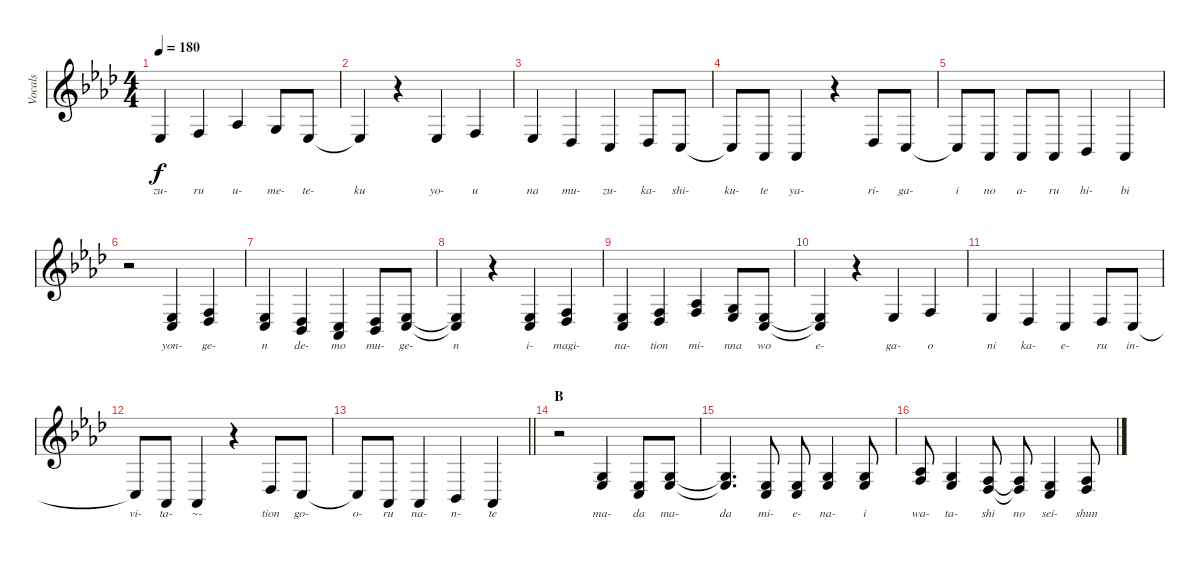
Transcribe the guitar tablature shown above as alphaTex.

\track ("Vocals" "Vocals") {instrument violin}
\staff {score}
\tuning (E4 B3 G3 D3 A2 E2) {hide}
\ts (4 4)
\tempo 180
\clef g2
\ks ab
1.4.4{lyrics (0 "zu-") lyrics (1 "") lyrics (2 "") lyrics (3 "") lyrics (4 "") dy f} 3.4.4{lyrics (0 "ru") lyrics (1 "") lyrics (2 "") lyrics (3 "") lyrics (4 "")} 1.3.4{lyrics (0 "u-") lyrics (1 "") lyrics (2 "") lyrics (3 "") lyrics (4 "")} 0.3.8{lyrics (0 "me-") lyrics (1 "") lyrics (2 "") lyrics (3 "") lyrics (4 "")} 1.4.8{lyrics (0 "te-") lyrics (1 "") lyrics (2 "") lyrics (3 "") lyrics (4 "")} |
1.4{t}.4{lyrics (0 "ku") lyrics (1 "") lyrics (2 "") lyrics (3 "") lyrics (4 "")} r.4 1.4.4{lyrics (0 "yo-") lyrics (1 "") lyrics (2 "") lyrics (3 "") lyrics (4 "")} 3.4.4{lyrics (0 "u") lyrics (1 "") lyrics (2 "") lyrics (3 "") lyrics (4 "")} |
1.4.4{lyrics (0 "na") lyrics (1 "") lyrics (2 "") lyrics (3 "") lyrics (4 "")} 4.5.4{lyrics (0 "mu-") lyrics (1 "") lyrics (2 "") lyrics (3 "") lyrics (4 "")} 3.5.4{lyrics (0 "zu-") lyrics (1 "") lyrics (2 "") lyrics (3 "") lyrics (4 "")} 4.5.8{lyrics (0 "ka-") lyrics (1 "") lyrics (2 "") lyrics (3 "") lyrics (4 "")} 3.5.8{lyrics (0 "shi-") lyrics (1 "") lyrics (2 "") lyrics (3 "") lyrics (4 "")} |
3.5{t}.8{lyrics (0 "ku-") lyrics (1 "") lyrics (2 "") lyrics (3 "") lyrics (4 "")} 4.6.8{lyrics (0 "te") lyrics (1 "") lyrics (2 "") lyrics (3 "") lyrics (4 "")} 4.6.4{lyrics (0 "ya-") lyrics (1 "") lyrics (2 "") lyrics (3 "") lyrics (4 "")} r.4 4.5.8{lyrics (0 "ri-") lyrics (1 "") lyrics (2 "") lyrics (3 "") lyrics (4 "")} 3.5.8{lyrics (0 "ga-") lyrics (1 "") lyrics (2 "") lyrics (3 "") lyrics (4 "")} |
3.5{t}.8{lyrics (0 "i") lyrics (1 "") lyrics (2 "") lyrics (3 "") lyrics (4 "")} 4.6.8{lyrics (0 "no") lyrics (1 "") lyrics (2 "") lyrics (3 "") lyrics (4 "")} 4.6.8{lyrics (0 "a-") lyrics (1 "") lyrics (2 "") lyrics (3 "") lyrics (4 "")} 4.6.8{lyrics (0 "ru") lyrics (1 "") lyrics (2 "") lyrics (3 "") lyrics (4 "")} 1.5.4{lyrics (0 "hi-") lyrics (1 "") lyrics (2 "") lyrics (3 "") lyrics (4 "")} 4.6.4{lyrics (0 "bi") lyrics (1 "") lyrics (2 "") lyrics (3 "") lyrics (4 "")} |
r.2 (1.4 3.5).4{lyrics (0 "yon-") lyrics (1 "") lyrics (2 "") lyrics (3 "") lyrics (4 "")} (3.4 4.5).4{lyrics (0 "ge-") lyrics (1 "") lyrics (2 "") lyrics (3 "") lyrics (4 "")} |
(1.4 3.5).4{lyrics (0 "n") lyrics (1 "") lyrics (2 "") lyrics (3 "") lyrics (4 "")} (4.5 6.6).4{lyrics (0 "de-") lyrics (1 "") lyrics (2 "") lyrics (3 "") lyrics (4 "")} (3.5 4.6).4{lyrics (0 "mo") lyrics (1 "") lyrics (2 "") lyrics (3 "") lyrics (4 "")} (4.5 6.6).8{lyrics (0 "mu-") lyrics (1 "") lyrics (2 "") lyrics (3 "") lyrics (4 "")} (1.4 3.5).8{lyrics (0 "ge-") lyrics (1 "") lyrics (2 "") lyrics (3 "") lyrics (4 "")} |
(1.4{t} 3.5{t}).4{lyrics (0 "n") lyrics (1 "") lyrics (2 "") lyrics (3 "") lyrics (4 "")} r.4 (1.4 3.5).4{lyrics (0 "i-") lyrics (1 "") lyrics (2 "") lyrics (3 "") lyrics (4 "")} (3.4 4.5).4{lyrics (0 "magi-") lyrics (1 "") lyrics (2 "") lyrics (3 "") lyrics (4 "")} |
(1.4 3.5).4{lyrics (0 "na-") lyrics (1 "") lyrics (2 "") lyrics (3 "") lyrics (4 "")} (3.4 4.5).4{lyrics (0 "tion") lyrics (1 "") lyrics (2 "") lyrics (3 "") lyrics (4 "")} (1.3 3.4).4{lyrics (0 "mi-") lyrics (1 "") lyrics (2 "") lyrics (3 "") lyrics (4 "")} (0.3 1.4).8{lyrics (0 "nna") lyrics (1 "") lyrics (2 "") lyrics (3 "") lyrics (4 "")} (1.4 3.5).8{lyrics (0 "wo") lyrics (1 "") lyrics (2 "") lyrics (3 "") lyrics (4 "")} |
(1.4{t} 3.5{t}).4{lyrics (0 "e-") lyrics (1 "") lyrics (2 "") lyrics (3 "") lyrics (4 "")} r.4 1.4.4{lyrics (0 "ga-") lyrics (1 "") lyrics (2 "") lyrics (3 "") lyrics (4 "")} 3.4.4{lyrics (0 "o") lyrics (1 "") lyrics (2 "") lyrics (3 "") lyrics (4 "")} |
1.4.4{lyrics (0 "ni") lyrics (1 "") lyrics (2 "") lyrics (3 "") lyrics (4 "")} 4.5.4{lyrics (0 "ka-") lyrics (1 "") lyrics (2 "") lyrics (3 "") lyrics (4 "")} 3.5.4{lyrics (0 "e-") lyrics (1 "") lyrics (2 "") lyrics (3 "") lyrics (4 "")} 4.5.8{lyrics (0 "ru") lyrics (1 "") lyrics (2 "") lyrics (3 "") lyrics (4 "")} 3.5.8{lyrics (0 "in-") lyrics (1 "") lyrics (2 "") lyrics (3 "") lyrics (4 "")} |
3.5{t}.8{lyrics (0 "vi-") lyrics (1 "") lyrics (2 "") lyrics (3 "") lyrics (4 "")} 4.6.8{lyrics (0 "ta-") lyrics (1 "") lyrics (2 "") lyrics (3 "") lyrics (4 "")} 4.6.4{lyrics (0 "~-") lyrics (1 "") lyrics (2 "") lyrics (3 "") lyrics (4 "")} r.4 4.5.8{lyrics (0 "tion") lyrics (1 "") lyrics (2 "") lyrics (3 "") lyrics (4 "")} 3.5.8{lyrics (0 "go-") lyrics (1 "") lyrics (2 "") lyrics (3 "") lyrics (4 "")} |
\barLineRight lightlight
3.5{t}.8{lyrics (0 "o-") lyrics (1 "") lyrics (2 "") lyrics (3 "") lyrics (4 "")} 4.6.8{lyrics (0 "ru") lyrics (1 "") lyrics (2 "") lyrics (3 "") lyrics (4 "")} 4.6.4{lyrics (0 "na-") lyrics (1 "") lyrics (2 "") lyrics (3 "") lyrics (4 "")} 1.5.4{lyrics (0 "n-") lyrics (1 "") lyrics (2 "") lyrics (3 "") lyrics (4 "")} 4.6.4{lyrics (0 "te") lyrics (1 "") lyrics (2 "") lyrics (3 "") lyrics (4 "")} |
\section ("" "B")
r.2 (0.3 1.4).4{lyrics (0 "ma-") lyrics (1 "") lyrics (2 "") lyrics (3 "") lyrics (4 "")} (1.4 3.5).8{lyrics (0 "da") lyrics (1 "") lyrics (2 "") lyrics (3 "") lyrics (4 "")} (0.3 1.4).8{lyrics (0 "ma-") lyrics (1 "") lyrics (2 "") lyrics (3 "") lyrics (4 "")} |
(0.3{t} 1.4{t}).4{d lyrics (0 "da") lyrics (1 "") lyrics (2 "") lyrics (3 "") lyrics (4 "")} (1.4 3.5).8{lyrics (0 "mi-") lyrics (1 "") lyrics (2 "") lyrics (3 "") lyrics (4 "")} (1.4 3.5).8{lyrics (0 "e-") lyrics (1 "") lyrics (2 "") lyrics (3 "") lyrics (4 "")} (0.3 1.4).4{lyrics (0 "na-") lyrics (1 "") lyrics (2 "") lyrics (3 "") lyrics (4 "")} (0.3 1.4).8{lyrics (0 "i") lyrics (1 "") lyrics (2 "") lyrics (3 "") lyrics (4 "")} |
(1.3 3.4).8{lyrics (0 "wa-") lyrics (1 "") lyrics (2 "") lyrics (3 "") lyrics (4 "")} (0.3 1.4).4{lyrics (0 "ta-") lyrics (1 "") lyrics (2 "") lyrics (3 "") lyrics (4 "")} (3.4 4.5).8{lyrics (0 "shi") lyrics (1 "") lyrics (2 "") lyrics (3 "") lyrics (4 "")} (3.4{t} 4.5{t}).8{lyrics (0 "no") lyrics (1 "") lyrics (2 "") lyrics (3 "") lyrics (4 "")} (1.4 3.5).4{lyrics (0 "sei-") lyrics (1 "") lyrics (2 "") lyrics (3 "") lyrics (4 "")} (3.4 4.5).8{lyrics (0 "shun") lyrics (1 "") lyrics (2 "") lyrics (3 "") lyrics (4 "")}
